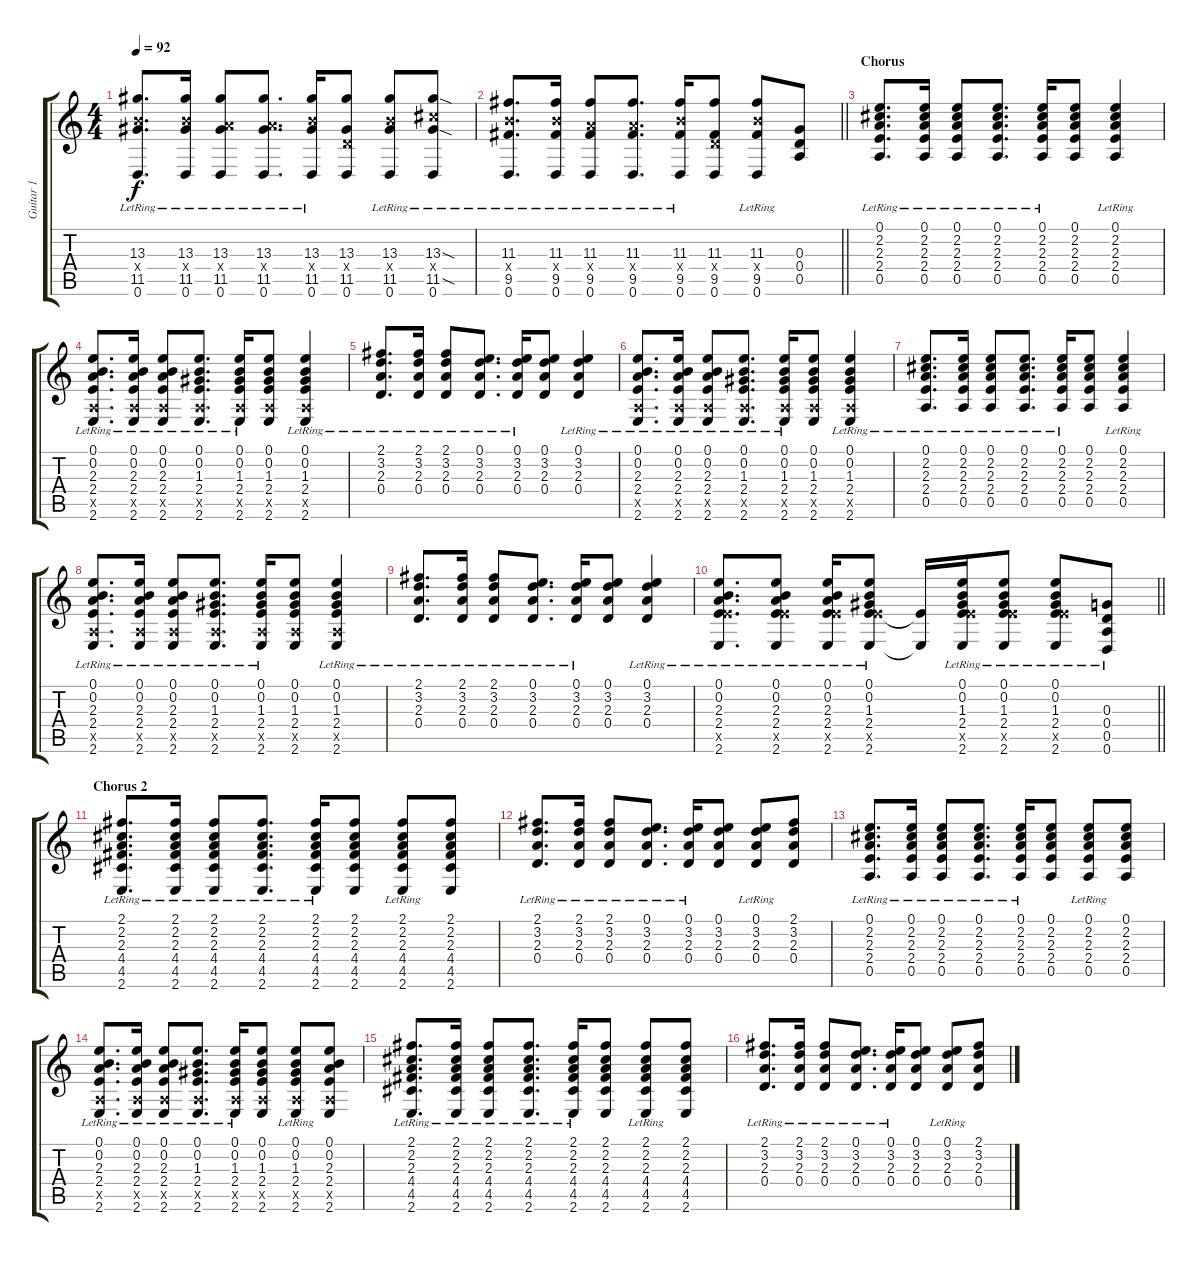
\track ("Guitar 1" "Guitar 1") {instrument electricguitarclean}
\staff {score tabs}
\tuning (E4 B3 G3 D3 A2 D2) {hide}
\ts (4 4)
\tempo 92
\clef g2
\ks c
(13.3{lr} 9.4{x} 11.5{lr} 0.6).8{d dy f} (13.3{lr} 9.4{x} 11.5{lr} 0.6).16 (13.3{lr} 7.4{x} 11.5{lr} 0.6).8 (13.3{lr} 7.4{x} 11.5{lr} 0.6).8{d} (13.3{lr} 9.4{x} 11.5{lr} 0.6).16 (13.3 0.4{x} 11.5 0.6).8 (13.3{lr} 9.4{x} 11.5{lr} 0.6).8 (13.3{sod lr} 11.4{x} 11.5{sod lr} 0.6).8 |
\barLineRight lightlight
(11.3{lr} 9.4{x} 9.5{lr} 0.6).8{d} (11.3{lr} 9.4{x} 9.5{lr} 0.6).16 (11.3{lr} 7.4{x} 9.5{lr} 0.6).8 (11.3{lr} 7.4{x} 9.5{lr} 0.6).8{d} (11.3{lr} 9.4{x} 9.5{lr} 0.6).16 (11.3 0.4{x} 9.5 0.6).8 (11.3{lr} 9.4{x} 9.5{lr} 0.6).8 (0.3 0.4 0.5).8 |
\section ("" "Chorus")
(0.1 2.2 2.3{lr} 2.4{lr} 0.5).8{d} (0.1 2.2 2.3{lr} 2.4{lr} 0.5).16 (0.1 2.2 2.3{lr} 2.4{lr} 0.5).8 (0.1 2.2 2.3{lr} 2.4{lr} 0.5).8{d} (0.1 2.2 2.3{lr} 2.4{lr} 0.5).16 (0.1 2.2 2.3 2.4 0.5).8 (0.1 2.2 2.3{lr} 2.4{lr} 0.5).4 |
(0.1 0.2 2.3{lr} 2.4{lr} 0.5{x} 2.6).8{d} (0.1 0.2 2.3{lr} 2.4{lr} 0.5{x} 2.6).16 (0.1 0.2 2.3{lr} 2.4{lr} 0.5{x} 2.6).8 (0.1 0.2 1.3{lr} 2.4{lr} 0.5{x} 2.6).8{d} (0.1 0.2 1.3{lr} 2.4{lr} 0.5{x} 2.6).16 (0.1 0.2 1.3 2.4 0.5{x} 2.6).8 (0.1 0.2 1.3{lr} 2.4{lr} 0.5{x} 2.6).4 |
(2.1 3.2 2.3{lr} 0.4{lr}).8{d} (2.1 3.2 2.3{lr} 0.4{lr}).16 (2.1 3.2 2.3{lr} 0.4{lr}).8 (0.1 3.2 2.3{lr} 0.4{lr}).8{d} (0.1 3.2 2.3{lr} 0.4{lr}).16 (0.1 3.2 2.3 0.4).8 (0.1 3.2 2.3{lr} 0.4{lr}).4 |
(0.1 0.2 2.3{lr} 2.4{lr} 0.5{x} 2.6).8{d} (0.1 0.2 2.3{lr} 2.4{lr} 0.5{x} 2.6).16 (0.1 0.2 2.3{lr} 2.4{lr} 0.5{x} 2.6).8 (0.1 0.2 1.3{lr} 2.4{lr} 0.5{x} 2.6).8{d} (0.1 0.2 1.3{lr} 2.4{lr} 0.5{x} 2.6).16 (0.1 0.2 1.3 2.4 0.5{x} 2.6).8 (0.1 0.2 1.3{lr} 2.4{lr} 0.5{x} 2.6).4 |
(0.1 2.2 2.3{lr} 2.4{lr} 0.5).8{d} (0.1 2.2 2.3{lr} 2.4{lr} 0.5).16 (0.1 2.2 2.3{lr} 2.4{lr} 0.5).8 (0.1 2.2 2.3{lr} 2.4{lr} 0.5).8{d} (0.1 2.2 2.3{lr} 2.4{lr} 0.5).16 (0.1 2.2 2.3 2.4 0.5).8 (0.1 2.2 2.3{lr} 2.4{lr} 0.5).4 |
(0.1 0.2 2.3{lr} 2.4{lr} 0.5{x} 2.6).8{d} (0.1 0.2 2.3{lr} 2.4{lr} 0.5{x} 2.6).16 (0.1 0.2 2.3{lr} 2.4{lr} 0.5{x} 2.6).8 (0.1 0.2 1.3{lr} 2.4{lr} 0.5{x} 2.6).8{d} (0.1 0.2 1.3{lr} 2.4{lr} 0.5{x} 2.6).16 (0.1 0.2 1.3 2.4 0.5{x} 2.6).8 (0.1 0.2 1.3{lr} 2.4{lr} 0.5{x} 2.6).4 |
(2.1 3.2 2.3{lr} 0.4{lr}).8{d} (2.1 3.2 2.3{lr} 0.4{lr}).16 (2.1 3.2 2.3{lr} 0.4{lr}).8 (0.1 3.2 2.3{lr} 0.4{lr}).8{d} (0.1 3.2 2.3{lr} 0.4{lr}).16 (0.1 3.2 2.3 0.4).8 (0.1 3.2 2.3{lr} 0.4{lr}).4 |
\barLineRight lightlight
(0.1 0.2 2.3{lr} 2.4{lr} 7.5{x} 2.6{lr}).8{d} (0.1 0.2 2.3{lr} 2.4{lr} 7.5{x} 2.6{lr}).8 (0.1 0.2 2.3{lr} 2.4{lr} 7.5{x} 2.6{lr}).16 (0.1 0.2 1.3{lr} 2.4{lr} 7.5{x} 2.6{lr}).8 (2.4{t} 2.6{t}).16 (0.1 0.2 1.3{lr} 2.4{lr} 7.5{x} 2.6{lr}).16 (0.1 0.2 1.3{lr} 2.4{lr} 7.5{x} 2.6{lr}).8 (0.1 0.2 1.3{lr} 2.4{lr} 7.5{x} 2.6{lr}).8 (0.3 0.4{lr} 0.5 0.6).8 |
\section ("" "Chorus 2")
(2.1 2.2 2.3{lr} 4.4{lr} 4.5 2.6).8{d} (2.1 2.2 2.3{lr} 4.4{lr} 4.5 2.6).16 (2.1 2.2 2.3{lr} 4.4{lr} 4.5 2.6).8 (2.1 2.2 2.3{lr} 4.4{lr} 4.5 2.6).8{d} (2.1 2.2 2.3{lr} 4.4{lr} 4.5 2.6).16 (2.1 2.2 2.3 4.4 4.5 2.6).8 (2.1 2.2 2.3{lr} 4.4{lr} 4.5 2.6).8 (2.1 2.2 2.3 4.4 4.5 2.6).8 |
(2.1 3.2 2.3{lr} 0.4{lr}).8{d} (2.1 3.2 2.3{lr} 0.4{lr}).16 (2.1 3.2 2.3{lr} 0.4{lr}).8 (0.1 3.2 2.3{lr} 0.4{lr}).8{d} (0.1 3.2 2.3{lr} 0.4{lr}).16 (0.1 3.2 2.3 0.4).8 (0.1 3.2 2.3{lr} 0.4{lr}).8 (2.1 3.2 2.3 0.4).8 |
(0.1 2.2 2.3{lr} 2.4{lr} 0.5).8{d} (0.1 2.2 2.3{lr} 2.4{lr} 0.5).16 (0.1 2.2 2.3{lr} 2.4{lr} 0.5).8 (0.1 2.2 2.3{lr} 2.4{lr} 0.5).8{d} (0.1 2.2 2.3{lr} 2.4{lr} 0.5).16 (0.1 2.2 2.3 2.4 0.5).8 (0.1 2.2 2.3{lr} 2.4{lr} 0.5).8 (0.1 2.2 2.3 2.4 0.5).8 |
(0.1 0.2 2.3{lr} 2.4{lr} 0.5{x} 2.6).8{d} (0.1 0.2 2.3{lr} 2.4{lr} 0.5{x} 2.6).16 (0.1 0.2 2.3{lr} 2.4{lr} 0.5{x} 2.6).8 (0.1 0.2 1.3{lr} 2.4{lr} 0.5{x} 2.6).8{d} (0.1 0.2 1.3{lr} 2.4{lr} 0.5{x} 2.6).16 (0.1 0.2 1.3 2.4 0.5{x} 2.6).8 (0.1 0.2 1.3{lr} 2.4{lr} 0.5{x} 2.6).8 (0.1 0.2 2.3 2.4 0.5{x} 2.6).8 |
(2.1 2.2 2.3{lr} 4.4{lr} 4.5 2.6).8{d} (2.1 2.2 2.3{lr} 4.4{lr} 4.5 2.6).16 (2.1 2.2 2.3{lr} 4.4{lr} 4.5 2.6).8 (2.1 2.2 2.3{lr} 4.4{lr} 4.5 2.6).8{d} (2.1 2.2 2.3{lr} 4.4{lr} 4.5 2.6).16 (2.1 2.2 2.3 4.4 4.5 2.6).8 (2.1 2.2 2.3{lr} 4.4{lr} 4.5 2.6).8 (2.1 2.2 2.3 4.4 4.5 2.6).8 |
(2.1 3.2 2.3{lr} 0.4{lr}).8{d} (2.1 3.2 2.3{lr} 0.4{lr}).16 (2.1 3.2 2.3{lr} 0.4{lr}).8 (0.1 3.2 2.3{lr} 0.4{lr}).8{d} (0.1 3.2 2.3{lr} 0.4{lr}).16 (0.1 3.2 2.3 0.4).8 (0.1 3.2 2.3{lr} 0.4{lr}).8 (2.1 3.2 2.3 0.4).8
